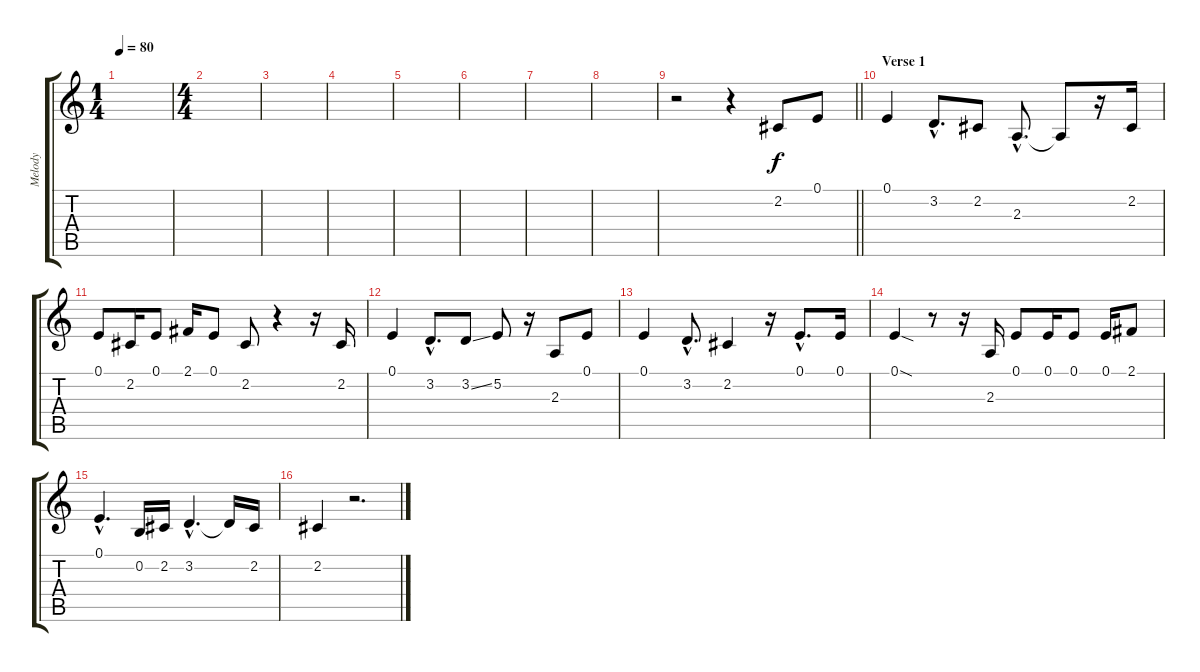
\track ("Melody" "Melody") {instrument synthbrass1}
\staff {score tabs}
\tuning (E4 B3 G3 D3 A2 E2) {hide}
\ts (1 4)
\tempo 80
\clef g2
\ks c
|
\ts (4 4)
|
|
|
|
|
|
|
\barLineRight lightlight
r.2 r.4 2.2.8 0.1.8 |
\section ("" "Verse 1")
0.1.4 3.2{hac}.8{d} 2.2.8 2.3{hac}.8{d} 2.3{t}.8 r.16 2.2.16 |
0.1.8 2.2.16 0.1.8 2.1.16 0.1.8 2.2.8 r.4 r.16 2.2.16 |
0.1.4 3.2{hac}.8{d} 3.2{ss}.8 5.2.8 r.16 2.3.8 0.1.8 |
0.1.4 3.2{hac}.8{d} 2.2.4 r.16 0.1{hac}.8{d} 0.1.16 |
0.1{sod}.4 r.8 r.16 2.3.16 0.1.8 0.1.16 0.1.8 0.1.16 2.1.8 |
0.1{hac}.4{d} 0.2.16 2.2.16 3.2{hac}.4{d} 3.2{t}.16 2.2.16 |
2.2.4 r.2{d}
